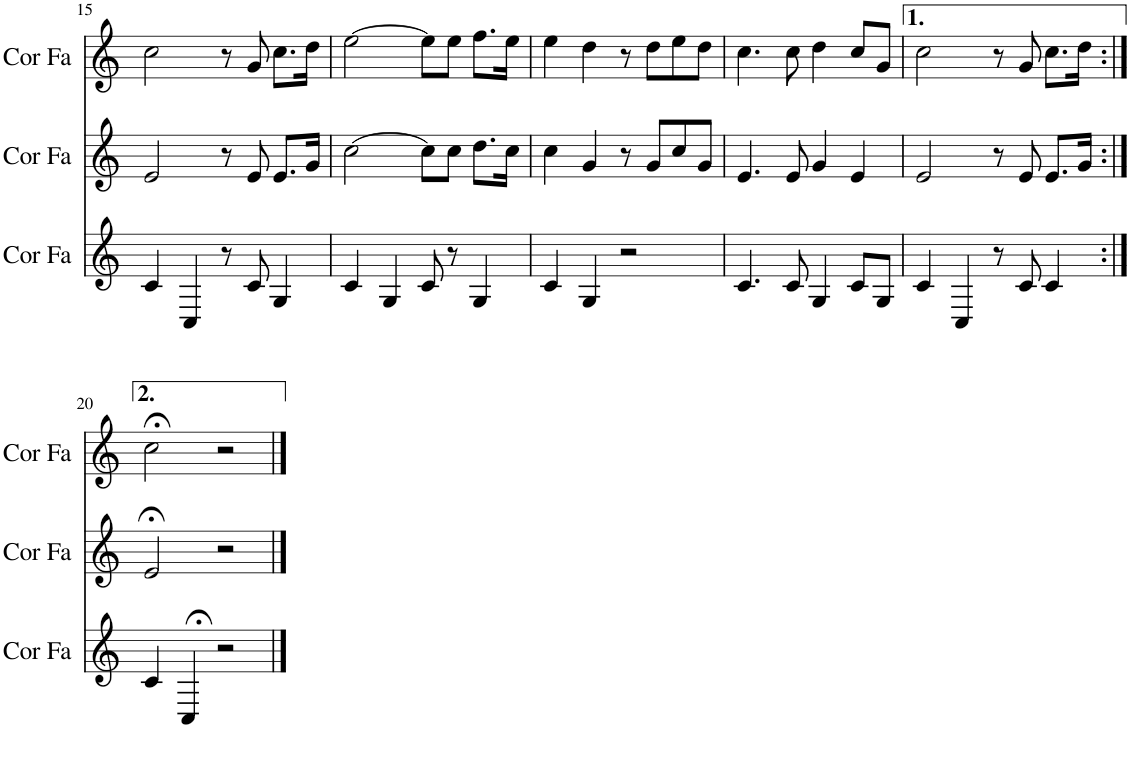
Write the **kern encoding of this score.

**kern	**kern	**kern
*part3	*part2	*part1
*staff3	*staff2	*staff1
*I"Cor en Fa	*I"Cor en Fa	*I"Cor en Fa
*I'Cor Fa	*I'Cor Fa	*I'Cor Fa
!!LO:PB:g=z
*clefG2	*clefG2	*clefG2
*Trd4c7	*Trd4c7	*Trd4c7
*k[]	*k[]	*k[]
*M4/4	*M4/4	*M4/4
=15	=15	=15
4c/	2e/	2cc\
4C/	.	.
8r	8r	8r
8c/	8e/	8g/
4G/	8.e/L	8.cc\L
.	16g/Jk	16dd\Jk
=16	=16	=16
4c/	[2cc\	[2ee\
4G/	.	.
8c/	8cc\L]	8ee\L]
8r	8cc\J	8ee\J
4G/	8.dd\L	8.ff\L
.	16cc\Jk	16ee\Jk
=17	=17	=17
4c/	4cc\	4ee\
4G/	4g/	4dd\
2r	8r	8r
.	8g/L	8dd\L
.	8cc/	8ee\
.	8g/J	8dd\J
=18	=18	=18
4.c/	4.e/	4.cc\
8c/	8e/	8cc\
4G/	4g/	4dd\
8c/L	4e/	8cc/L
8G/J	.	8g/J
=19	=19	=19
4c/	2e/	2cc\
4C/	.	.
8r	8r	8r
8c/	8e/	8g/
4c/	8.e/L	8.cc\L
.	16g/Jk	16dd\Jk
!!LO:LB:g=z
=20:|!	=20:|!	=20:|!
4c;</	2e;</	2cc;<\
4C/	.	.
2r	2r	2r
==	==	==
*-	*-	*-
